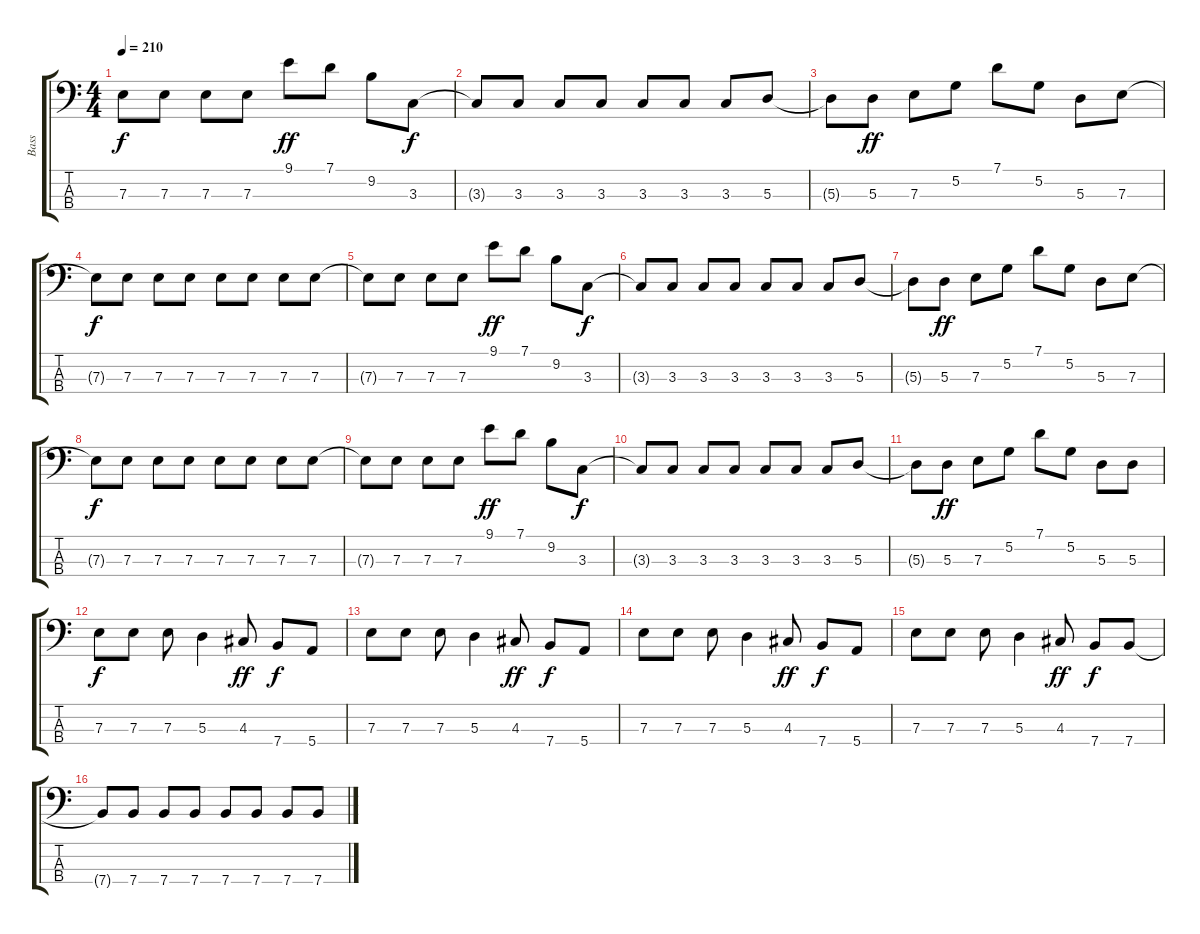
\track ("Bass" "Bass") {instrument electricbassfinger}
\staff {score tabs}
\tuning (G2 D2 A1 E1) {hide}
\ts (4 4)
\tempo 210
\clef f4
\ks c
7.3{t}.8{dy f} 7.3.8 7.3.8 7.3.8 9.1.8{dy ff} 7.1.8 9.2.8 3.3.8{dy f} |
3.3{t}.8 3.3.8 3.3.8 3.3.8 3.3.8 3.3.8 3.3.8 5.3.8 |
5.3{t}.8 5.3.8{dy ff} 7.3.8 5.2.8 7.1.8 5.2.8 5.3.8 7.3.8 |
7.3{t}.8{dy f} 7.3.8 7.3.8 7.3.8 7.3.8 7.3.8 7.3.8 7.3.8 |
7.3{t}.8 7.3.8 7.3.8 7.3.8 9.1.8{dy ff} 7.1.8 9.2.8 3.3.8{dy f} |
3.3{t}.8 3.3.8 3.3.8 3.3.8 3.3.8 3.3.8 3.3.8 5.3.8 |
5.3{t}.8 5.3.8{dy ff} 7.3.8 5.2.8 7.1.8 5.2.8 5.3.8 7.3.8 |
7.3{t}.8{dy f} 7.3.8 7.3.8 7.3.8 7.3.8 7.3.8 7.3.8 7.3.8 |
7.3{t}.8 7.3.8 7.3.8 7.3.8 9.1.8{dy ff} 7.1.8 9.2.8 3.3.8{dy f} |
3.3{t}.8 3.3.8 3.3.8 3.3.8 3.3.8 3.3.8 3.3.8 5.3.8 |
5.3{t}.8 5.3.8{dy ff} 7.3.8 5.2.8 7.1.8 5.2.8 5.3.8 5.3.8 |
7.3.8{dy f} 7.3.8 7.3.8 5.3.4 4.3.8{dy ff} 7.4.8{dy f} 5.4.8 |
7.3.8 7.3.8 7.3.8 5.3.4 4.3.8{dy ff} 7.4.8{dy f} 5.4.8 |
7.3.8 7.3.8 7.3.8 5.3.4 4.3.8{dy ff} 7.4.8{dy f} 5.4.8 |
7.3.8 7.3.8 7.3.8 5.3.4 4.3.8{dy ff} 7.4.8{dy f} 7.4.8 |
7.4{t}.8 7.4.8 7.4.8 7.4.8 7.4.8 7.4.8 7.4.8 7.4.8
